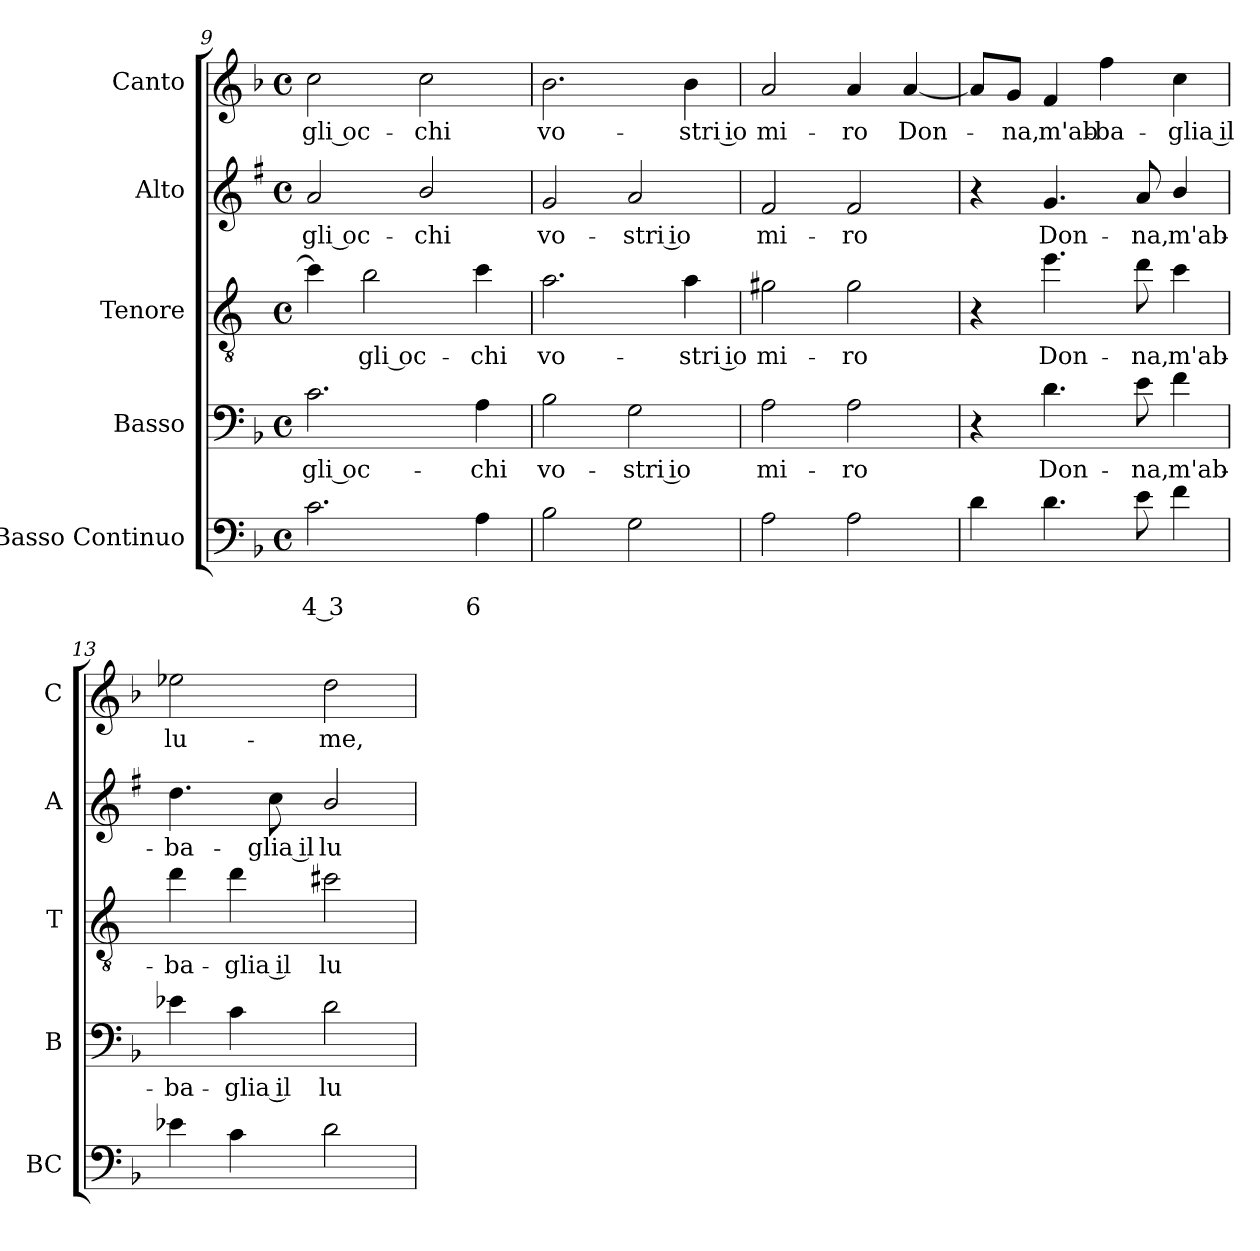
**kern	**text	**text	**kern	**text	**kern	**text	**kern	**text	**kern	**text
*part5	*part5	*part5	*part4	*part4	*part3	*part3	*part2	*part2	*part1	*part1
*staff5	*staff5	*staff5	*staff4	*staff4	*staff3	*staff3	*staff2	*staff2	*staff1	*staff1
*I"Basso Continuo	*	*	*I"Basso	*	*I"Tenore	*	*I"Alto	*	*I"Canto	*
*I'BC	*	*	*I'B	*	*I'T	*	*I'A	*	*I'C	*
*clefF4	*	*	*clefF4	*	*clefGv2	*	*clefG2	*	*clefG2	*
*	*	*	*	*	*ITrd4c7	*	*ITrd1c2	*	*	*
*k[b-]	*	*	*k[b-]	*	*k[b-]	*	*k[b-]	*	*k[b-]	*
*F:	*	*	*F:	*	*F:	*	*F:	*	*F:	*
*M4/4	*	*	*M4/4	*	*M4/4	*	*M4/4	*	*M4/4	*
*met(c)	*	*	*met(c)	*	*met(c)	*	*met(c)	*	*met(c)	*
=9	=9	=9	=9	=9	=9	=9	=9	=9	=9	=9
!	!	!LO:LY:b	!	!	!	!	!	!	!	!
!	!	!	!	!LO:LY:b	!	!	!	!	!	!
!	!	!	!	!	!	!	!	!LO:LY:b	!	!
!	!	!	!	!	!	!	!	!	!	!LO:LY:b
2.c\	.	4 3	2.c\	gli oc-	4f\]	.	2g/	gli oc-	2cc\	gli oc-
!	!	!	!	!	!	!LO:LY:b	!	!	!	!
.	.	.	.	.	2e\	gli oc-	.	.	.	.
!	!	!	!	!	!	!	!	!LO:LY:b	!	!
!	!	!	!	!	!	!	!	!	!	!LO:LY:b
.	.	.	.	.	.	.	2a/	-chi	2cc\	-chi
!	!	!LO:LY:b	!	!	!	!	!	!	!	!
!	!	!	!	!LO:LY:b	!	!	!	!	!	!
!	!	!	!	!	!	!LO:LY:b	!	!	!	!
4A\	.	6	4A\	-chi	4f\	-chi	.	.	.	.
=10	=10	=10	=10	=10	=10	=10	=10	=10	=10	=10
!	!	!	!	!LO:LY:b	!	!	!	!	!	!
!	!	!	!	!	!	!LO:LY:b	!	!	!	!
!	!	!	!	!	!	!	!	!LO:LY:b	!	!
!	!	!	!	!	!	!	!	!	!	!LO:LY:b
2B-\	.	.	2B-\	vo-	2.d\	vo-	2f/	vo-	2.b-\	vo-
!	!	!	!	!LO:LY:b	!	!	!	!	!	!
!	!	!	!	!	!	!	!	!LO:LY:b	!	!
2G\	.	.	2G\	-stri io	.	.	2g/	-stri io	.	.
!	!	!	!	!	!	!LO:LY:b	!	!	!	!
!	!	!	!	!	!	!	!	!	!	!LO:LY:b
.	.	.	.	.	4d\	-stri io	.	.	4b-\	-stri io
=11	=11	=11	=11	=11	=11	=11	=11	=11	=11	=11
!	!	!	!	!LO:LY:b	!	!	!	!	!	!
!	!	!	!	!	!	!LO:LY:b	!	!	!	!
!	!	!	!	!	!	!	!	!LO:LY:b	!	!
!	!	!	!	!	!	!	!	!	!	!LO:LY:b
2A\	.	.	2A\	mi-	2c#X\	mi-	2e/	mi-	2a/	mi-
!	!	!	!	!LO:LY:b	!	!	!	!	!	!
!	!	!	!	!	!	!LO:LY:b	!	!	!	!
!	!	!	!	!	!	!	!	!LO:LY:b	!	!
!	!	!	!	!	!	!	!	!	!	!LO:LY:b
2A\	.	.	2A\	-ro	2c#\	-ro	2e/	-ro	4a/	-ro
!	!	!	!	!	!	!	!	!	!	!LO:LY:b
.	.	.	.	.	.	.	.	.	[4a/	Don-
=12	=12	=12	=12	=12	=12	=12	=12	=12	=12	=12
4d\	.	.	4r	.	4r	.	4r	.	8a/L]	.
!	!	!	!	!	!	!	!	!	!	!LO:LY:b
.	.	.	.	.	.	.	.	.	8g/J	-na,
!	!	!	!	!LO:LY:b	!	!	!	!	!	!
!	!	!	!	!	!	!LO:LY:b	!	!	!	!
!	!	!	!	!	!	!	!	!LO:LY:b	!	!
!	!	!	!	!	!	!	!	!	!	!LO:LY:b
4.d\	.	.	4.d\	Don-	4.a\	Don-	4.f/	Don-	4f/	m'ab-
!	!	!	!	!	!	!	!	!	!	!LO:LY:b
.	.	.	.	.	.	.	.	.	4ff\	-ba-
!	!	!	!	!LO:LY:b	!	!	!	!	!	!
!	!	!	!	!	!	!LO:LY:b	!	!	!	!
!	!	!	!	!	!	!	!	!LO:LY:b	!	!
8e\	.	.	8e\	-na,	8g\	-na,	8g/	-na,	.	.
!	!	!	!	!LO:LY:b	!	!	!	!	!	!
!	!	!	!	!	!	!LO:LY:b	!	!	!	!
!	!	!	!	!	!	!	!	!LO:LY:b	!	!
!	!	!	!	!	!	!	!	!	!	!LO:LY:b
4f\	.	.	4f\	m'ab-	4f\	m'ab-	4a/	m'ab-	4cc\	-glia il
!!LO:PB:g=z
=13	=13	=13	=13	=13	=13	=13	=13	=13	=13	=13
!	!	!	!	!LO:LY:b	!	!	!	!	!	!
!	!	!	!	!	!	!LO:LY:b	!	!	!	!
!	!	!	!	!	!	!	!	!LO:LY:b	!	!
!	!	!	!	!	!	!	!	!	!	!LO:LY:b
4e-X\	.	.	4e-X\	-ba-	4g\	-ba-	4.cc\	-ba-	2ee-X\	lu-
!	!	!	!	!LO:LY:b	!	!	!	!	!	!
!	!	!	!	!	!	!LO:LY:b	!	!	!	!
4c\	.	.	4c\	-glia il	4g\	-glia il	.	.	.	.
!	!	!	!	!	!	!	!	!LO:LY:b	!	!
.	.	.	.	.	.	.	8b-\	-glia il	.	.
!	!	!	!	!LO:LY:b	!	!	!	!	!	!
!	!	!	!	!	!	!LO:LY:b	!	!	!	!
!	!	!	!	!	!	!	!	!LO:LY:b	!	!
!	!	!	!	!	!	!	!	!	!	!LO:LY:b
2d\	.	.	2d\	lu-	2f#X\	lu-	2a/	lu-	2dd\	-me,
=	=	=	=	=	=	=	=	=	=	=
*-	*-	*-	*-	*-	*-	*-	*-	*-	*-	*-
